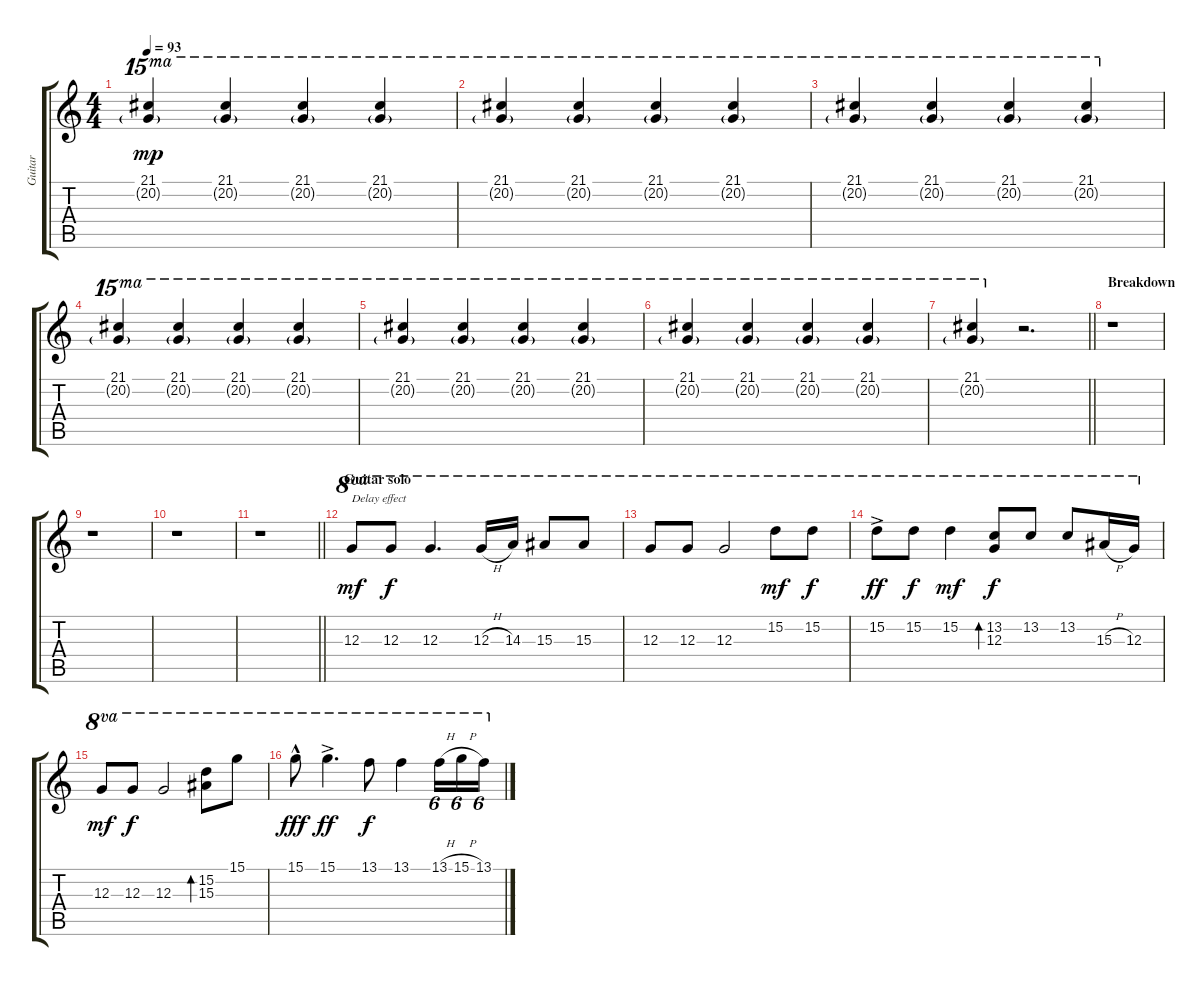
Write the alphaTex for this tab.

\track ("Guitar" "Guitar") {instrument overdrivenguitar}
\staff {score tabs}
\tuning (E4 B3 G3 D3 A2 E2) {hide}
\ts (4 4)
\tempo 93
\clef g2
\ks c
(21.1 20.2{g}).4{ot 15ma dy mp} (21.1 20.2{g}).4{ot 15ma} (21.1 20.2{g}).4{ot 15ma} (21.1 20.2{g}).4{ot 15ma} |
(21.1 20.2{g}).4{ot 15ma} (21.1 20.2{g}).4{ot 15ma} (21.1 20.2{g}).4{ot 15ma} (21.1 20.2{g}).4{ot 15ma} |
(21.1 20.2{g}).4{ot 15ma} (21.1 20.2{g}).4{ot 15ma} (21.1 20.2{g}).4{ot 15ma} (21.1 20.2{g}).4{ot 15ma} |
(21.1 20.2{g}).4{ot 15ma} (21.1 20.2{g}).4{ot 15ma} (21.1 20.2{g}).4{ot 15ma} (21.1 20.2{g}).4{ot 15ma} |
(21.1 20.2{g}).4{ot 15ma} (21.1 20.2{g}).4{ot 15ma} (21.1 20.2{g}).4{ot 15ma} (21.1 20.2{g}).4{ot 15ma} |
(21.1 20.2{g}).4{ot 15ma} (21.1 20.2{g}).4{ot 15ma} (21.1 20.2{g}).4{ot 15ma} (21.1 20.2{g}).4{ot 15ma} |
\barLineRight lightlight
(21.1 20.2{g}).4{ot 15ma} r.2{d} |
\section ("" "Breakdown")
r.1 |
r.1 |
r.1 |
\barLineRight lightlight
r.1 |
\section ("" "Guitar solo")
12.3.8{ot 8va txt "Delay effect" dy mf instrument electricguitarjazz} 12.3.8{ot 8va dy f} 12.3.4{d ot 8va} 12.3{h}.16{ot 8va} 14.3.16{ot 8va} 15.3.8{ot 8va} 15.3.8{ot 8va} |
12.3.8{ot 8va} 12.3.8{ot 8va} 12.3.2{ot 8va} 15.2.8{ot 8va dy mf} 15.2.8{ot 8va dy f} |
15.2{ac}.8{ot 8va dy ff} 15.2.8{ot 8va dy f} 15.2.4{ot 8va dy mf} (13.2 12.3).8{bd 120 ot 8va dy f} 13.2.8{ot 8va} 13.2.8{ot 8va} 15.3{h}.16{ot 8va} 12.3.16{ot 8va} |
12.3.8{ot 8va dy mf} 12.3.8{ot 8va dy f} 12.3.2{ot 8va} (15.2 15.3).8{bd 120 ot 8va} 15.1.8{ot 8va} |
15.1{hac}.8{ot 8va dy fff} 15.1{ac}.4{d ot 8va dy ff} 13.1.8{ot 8va dy f} 13.1.4{ot 8va} 13.1{h}.16{tu (6 4) ot 8va} 15.1{h}.16{tu (6 4) ot 8va} 13.1.16{tu (6 4) ot 8va}
